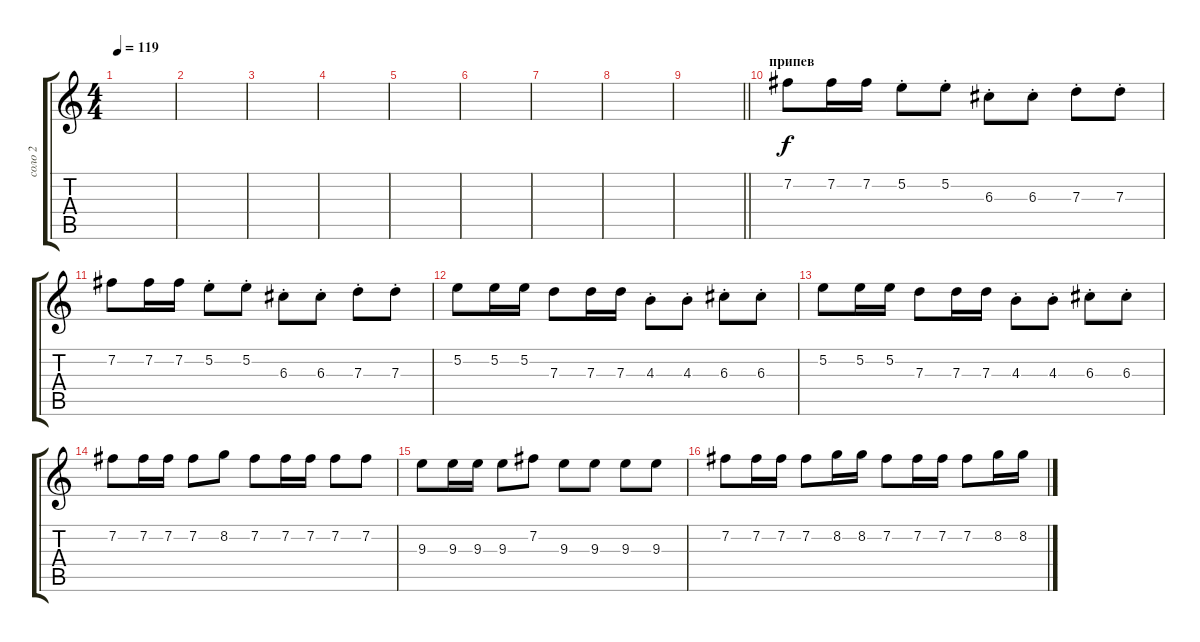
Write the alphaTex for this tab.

\track ("соло 2" "соло 2") {instrument electricguitarmuted}
\staff {score tabs}
\tuning (E4 B3 G3 D3 A2 E2) {hide}
\ts (4 4)
\tempo 119
\clef g2
\ks c
|
|
|
|
|
|
|
|
\barLineRight lightlight
|
\section ("" "припев")
7.2.8 7.2.16 7.2.16 5.2{st}.8 5.2{st}.8 6.3{st}.8 6.3{st}.8 7.3{st}.8 7.3{st}.8 |
7.2.8 7.2.16 7.2.16 5.2{st}.8 5.2{st}.8 6.3{st}.8 6.3{st}.8 7.3{st}.8 7.3{st}.8 |
5.2.8 5.2.16 5.2.16 7.3.8 7.3.16 7.3.16 4.3{st}.8 4.3{st}.8 6.3{st}.8 6.3{st}.8 |
5.2.8 5.2.16 5.2.16 7.3.8 7.3.16 7.3.16 4.3{st}.8 4.3{st}.8 6.3{st}.8 6.3{st}.8 |
7.2.8 7.2.16 7.2.16 7.2.8 8.2.8 7.2.8 7.2.16 7.2.16 7.2.8 7.2.8 |
9.3.8 9.3.16 9.3.16 9.3.8 7.2.8 9.3.8 9.3.8 9.3.8 9.3.8 |
7.2.8 7.2.16 7.2.16 7.2.8 8.2.16 8.2.16 7.2.8 7.2.16 7.2.16 7.2.8 8.2.16 8.2.16
